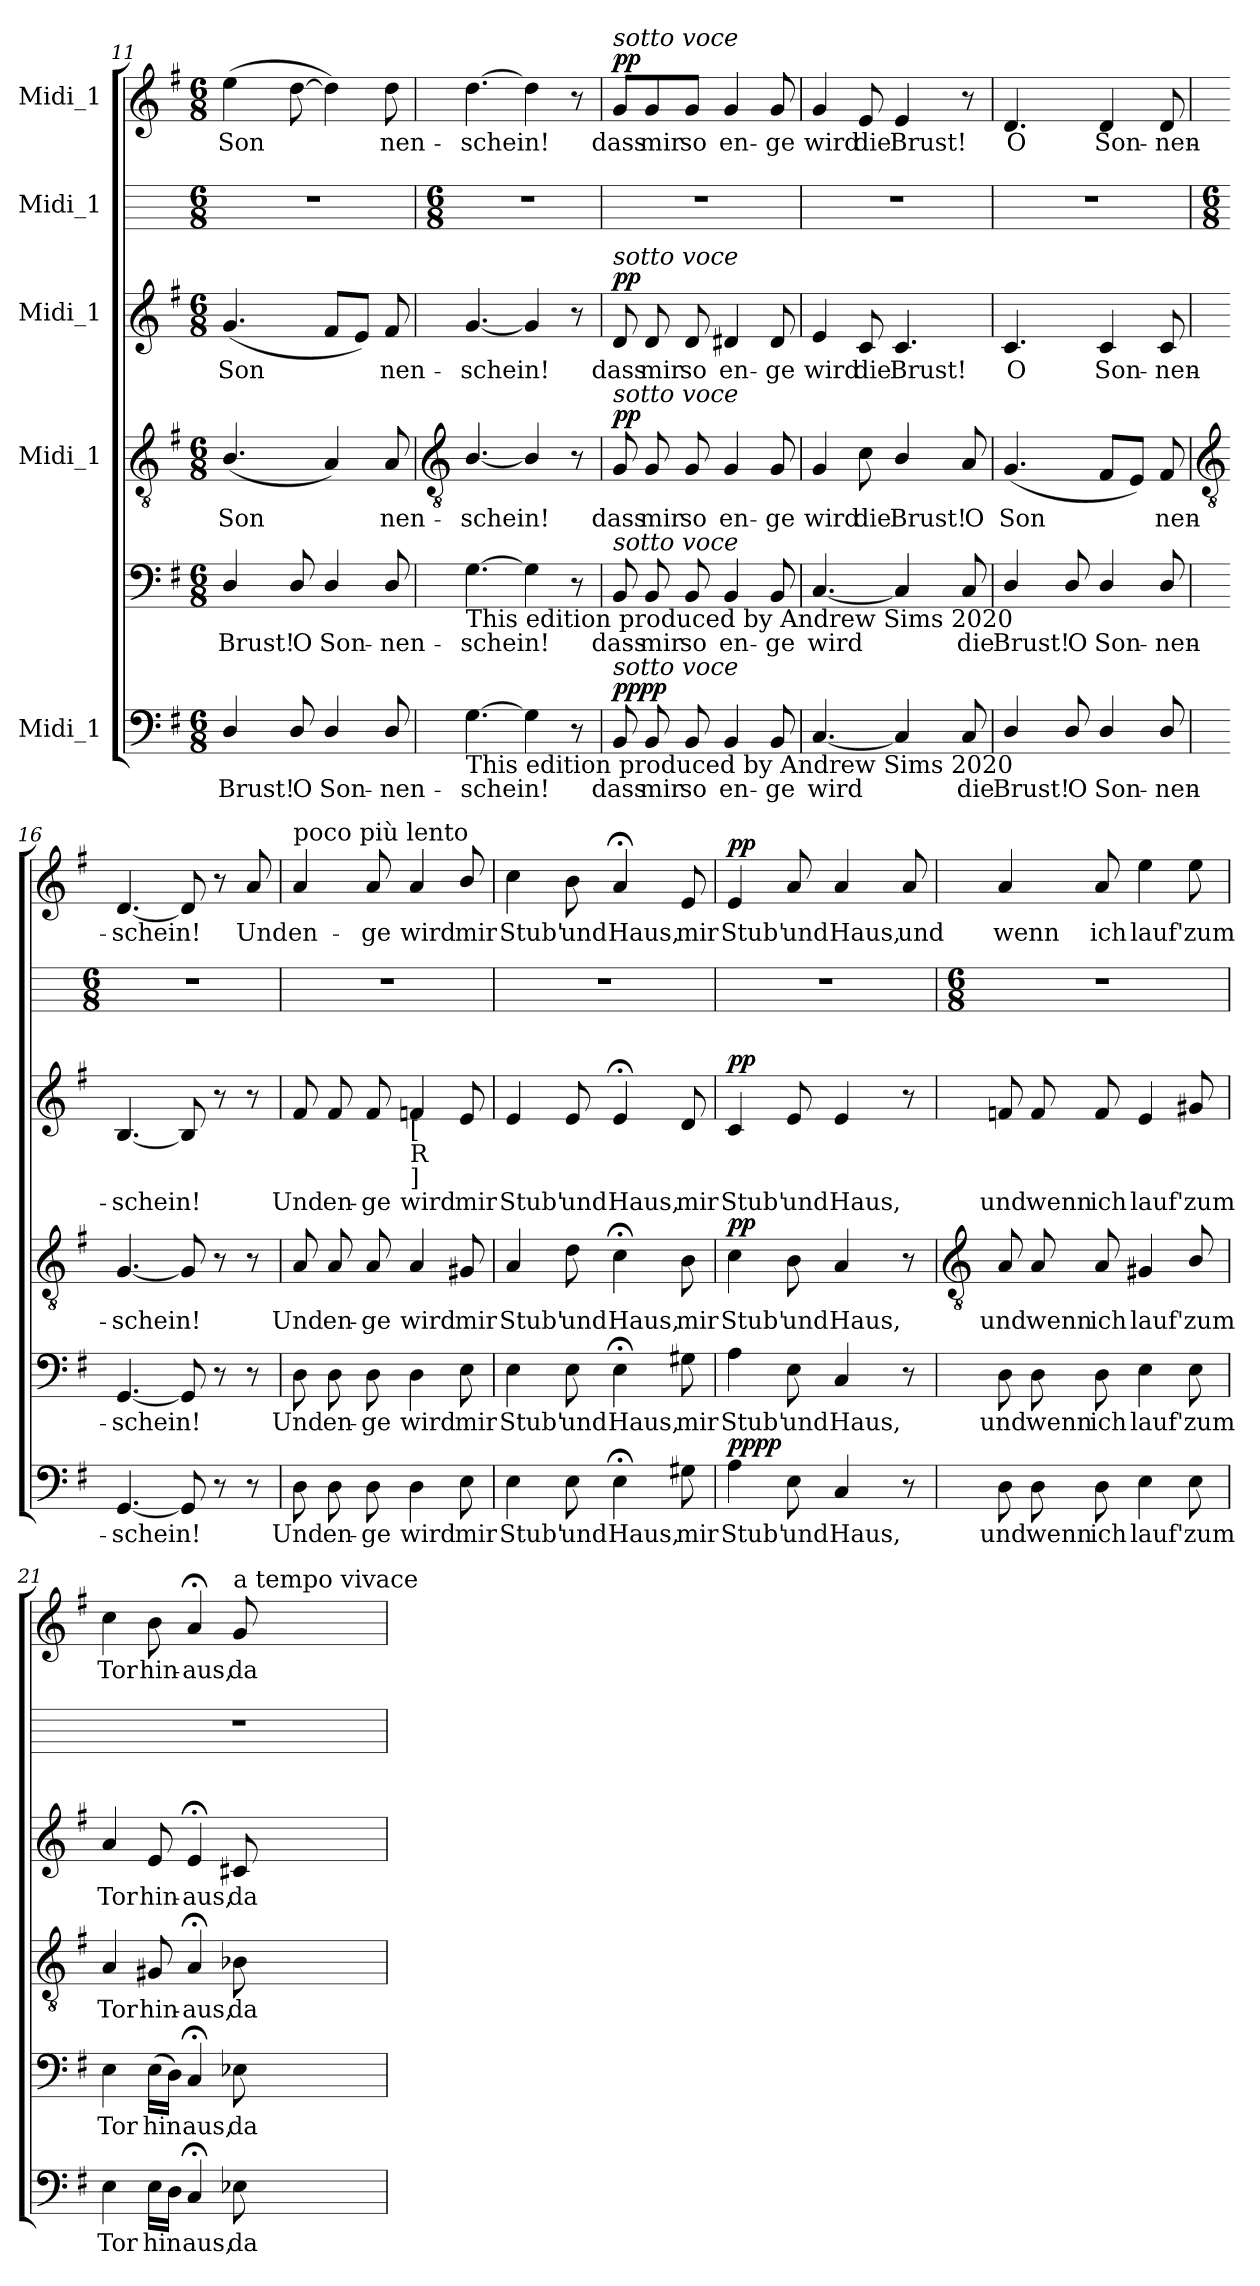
**kern	**text	**kern	**text	**dynam	**kern	**text	**dynam	**kern	**text	**dynam	**kern	**kern	**text	**dynam
*part5	*part5	*part5	*part5	*part5	*part4	*part4	*part4	*part3	*part3	*part3	*part2	*part1	*part1	*part1
*staff6	*staff6	*staff5	*staff5	*staff5/6	*staff4	*staff4	*staff4	*staff3	*staff3	*staff3	*staff2	*staff1	*staff1	*staff1
*I"Midi_1	*	*	*	*	*I"Midi_1	*	*	*I"Midi_1	*	*	*I"Midi_1	*I"Midi_1	*	*
*	*	*clefF4	*	*	*clefGv2	*	*	*clefG2	*	*	*	*clefG2	*	*
*k[f#]	*	*k[f#]	*	*	*k[f#]	*	*	*k[f#]	*	*	*	*k[f#]	*	*
*G:	*	*G:	*	*	*G:	*	*	*G:	*	*	*	*G:	*	*
*M6/8	*	*M6/8	*	*	*M6/8	*	*	*M6/8	*	*	*M6/8	*M6/8	*	*
=11	=11	=11	=11	=11	=11	=11	=11	=11	=11	=11	=11	=11	=11	=11
!	!LO:LY:b	!	!LO:LY:b	!	!	!LO:LY:b	!	!	!LO:LY:b	!	!	!	!LO:LY:b	!
4D/	Brust!	4D/	Brust!	.	(<4.B/	Son	.	(<4.g	Son	.	2.r	(>4ee	Son	.
!	!LO:LY:b	!	!LO:LY:b	!	!	!	!	!	!	!	!	!	!	!
8D/	O	8D/	O	.	.	.	.	.	.	.	.	[8dd	.	.
!	!LO:LY:b	!	!LO:LY:b	!	!	!	!	!	!	!	!	!	!	!
4D/	Son-	4D/	Son-	.	4A)	.	.	8f#L	.	.	.	4dd])	.	.
.	.	.	.	.	.	.	.	8eJ)	.	.	.	.	.	.
!	!LO:LY:b	!	!LO:LY:b	!	!	!LO:LY:b	!	!	!LO:LY:b	!	!	!	!LO:LY:b	!
8D/	-nen-	8D/	-nen-	.	8A	nen-	.	8f#	nen-	.	.	8dd	nen-	.
!!LO:LB:g=z
=12	=12	=12	=12	=12	=12	=12	=12	=12	=12	=12	=12	=12	=12	=12
*	*	*	*	*	*clefGv2	*	*	*	*	*	*	*	*	*
*	*	*	*	*	*	*	*	*	*	*	*M6/8	*	*	*
!	!	!LO:TX:b:t=This edition produced by Andrew Sims 2020	!	!	!	!	!	!	!	!	!	!	!	!
!LO:TX:b:t=This edition produced by Andrew Sims 2020	!	!	!	!	!	!	!	!	!	!	!	!	!	!
!	!LO:LY:b	!	!LO:LY:b	!	!	!LO:LY:b	!	!	!LO:LY:b	!	!	!	!LO:LY:b	!
[4.G	-schein!	[4.G	-schein!	.	[4.B/	-schein!	.	[4.g	-schein!	.	2.r	[4.dd	-schein!	.
4G]	.	4G]	.	.	4B/]	.	.	4g]	.	.	.	4dd]	.	.
8r	.	8r	.	.	8r	.	.	8r	.	.	.	8r	.	.
=13	=13	=13	=13	=13	=13	=13	=13	=13	=13	=13	=13	=13	=13	=13
!	!	!	!	!	!	!	!	!	!	!	!	!LO:TX:a:i:t=sotto voce	!	!
!	!	!	!	!	!	!	!	!LO:TX:a:i:t=sotto voce	!	!	!	!	!	!
!	!	!	!	!	!LO:TX:a:i:t=sotto voce	!	!	!	!	!	!	!	!	!
!	!	!LO:TX:a:i:t=sotto voce	!	!	!	!	!	!	!	!	!	!	!	!
!LO:TX:a:i:t=sotto voce	!	!	!	!	!	!	!	!	!	!	!	!	!	!
!	!LO:LY:b	!	!LO:LY:b	!LO:DY:a=2	!	!LO:LY:b	!	!	!LO:LY:b	!	!	!	!LO:LY:b	!
!	!	!	!	!LO:DY:n=1:a	!	!	!LO:DY:a	!	!	!LO:DY:a	!	!	!	!LO:DY:a
8BB	dass	8BB	dass	pp pp	8G	dass	pp	8d	dass	pp	2.r	8g/L	dass	pp
!	!LO:LY:b	!	!LO:LY:b	!	!	!LO:LY:b	!	!	!LO:LY:b	!	!	!	!LO:LY:b	!
8BB	mir	8BB	mir	.	8G	mir	.	8d	mir	.	.	8g/	mir	.
!	!LO:LY:b	!	!LO:LY:b	!	!	!LO:LY:b	!	!	!LO:LY:b	!	!	!	!LO:LY:b	!
8BB	so	8BB	so	.	8G	so	.	8d	so	.	.	8g/J	so	.
!	!LO:LY:b	!	!LO:LY:b	!	!	!LO:LY:b	!	!	!LO:LY:b	!	!	!	!LO:LY:b	!
4BB	en-	4BB	en-	.	4G	en-	.	4d#X	en-	.	.	4g	en-	.
!	!LO:LY:b	!	!LO:LY:b	!	!	!LO:LY:b	!	!	!LO:LY:b	!	!	!	!LO:LY:b	!
8BB	-ge	8BB	-ge	.	8G	-ge	.	8d#	-ge	.	.	8g	-ge	.
=14	=14	=14	=14	=14	=14	=14	=14	=14	=14	=14	=14	=14	=14	=14
!	!LO:LY:b	!	!LO:LY:b	!	!	!LO:LY:b	!	!	!LO:LY:b	!	!	!	!LO:LY:b	!
[4.C	wird	[4.C	wird	.	4G	wird	.	4e	wird	.	2.r	4g	wird	.
!	!	!	!	!	!	!LO:LY:b	!	!	!LO:LY:b	!	!	!	!LO:LY:b	!
.	.	.	.	.	8c	die	.	8c	die	.	.	8e	die	.
!	!	!	!	!	!	!LO:LY:b	!	!	!LO:LY:b	!	!	!	!LO:LY:b	!
4C]	.	4C]	.	.	4B/	Brust!	.	4.c	Brust!	.	.	4e	Brust!	.
!	!LO:LY:b	!	!LO:LY:b	!	!	!LO:LY:b	!	!	!	!	!	!	!	!
8C	die	8C	die	.	8A	O	.	.	.	.	.	8r	.	.
=15	=15	=15	=15	=15	=15	=15	=15	=15	=15	=15	=15	=15	=15	=15
!	!LO:LY:b	!	!LO:LY:b	!	!	!LO:LY:b	!	!	!LO:LY:b	!	!	!	!LO:LY:b	!
4D/	Brust!	4D/	Brust!	.	(<4.G	Son	.	4.c	O	.	2.r	4.d	O	.
!	!LO:LY:b	!	!LO:LY:b	!	!	!	!	!	!	!	!	!	!	!
8D/	O	8D/	O	.	.	.	.	.	.	.	.	.	.	.
!	!LO:LY:b	!	!LO:LY:b	!	!	!	!	!	!LO:LY:b	!	!	!	!LO:LY:b	!
4D/	Son-	4D/	Son-	.	8F#L	.	.	4c	Son-	.	.	4d	Son-	.
.	.	.	.	.	8EJ)	.	.	.	.	.	.	.	.	.
!	!LO:LY:b	!	!LO:LY:b	!	!	!LO:LY:b	!	!	!LO:LY:b	!	!	!	!LO:LY:b	!
8D/	-nen-	8D/	-nen-	.	8F#	nen-	.	8c	-nen-	.	.	8d	-nen-	.
!!LO:LB:g=z
=16	=16	=16	=16	=16	=16	=16	=16	=16	=16	=16	=16	=16	=16	=16
*	*	*	*	*	*clefGv2	*	*	*	*	*	*	*	*	*
*	*	*	*	*	*	*	*	*	*	*	*M6/8	*	*	*
!	!LO:LY:b	!	!LO:LY:b	!	!	!LO:LY:b	!	!	!LO:LY:b	!	!	!	!LO:LY:b	!
[4.GG	-schein!	[4.GG	-schein!	.	[4.G	-schein!	.	[4.B	-schein!	.	2.r	[4.d	-schein!	.
8GG]	.	8GG]	.	.	8G]	.	.	8B]	.	.	.	8d]	.	.
8r	.	8r	.	.	8r	.	.	8r	.	.	.	8r	.	.
!	!	!	!	!	!	!	!	!	!	!	!	!	!LO:LY:b	!
8r	.	8r	.	.	8r	.	.	8r	.	.	.	8a	Und	.
=17	=17	=17	=17	=17	=17	=17	=17	=17	=17	=17	=17	=17	=17	=17
!	!	!	!	!	!	!	!	!	!	!	!	!LO:TX:a:t=poco più lento	!	!
!	!LO:LY:b	!	!LO:LY:b	!	!	!LO:LY:b	!	!	!LO:LY:b	!	!	!	!LO:LY:b	!
8D	Und	8D	Und	.	8A	Und	.	8f#	Und	.	2.r	4a	en-	.
!	!LO:LY:b	!	!LO:LY:b	!	!	!LO:LY:b	!	!	!LO:LY:b	!	!	!	!	!
8D	en-	8D	en-	.	8A	en-	.	8f#	en-	.	.	.	.	.
!	!LO:LY:b	!	!LO:LY:b	!	!	!LO:LY:b	!	!	!LO:LY:b	!	!	!	!LO:LY:b	!
8D	-ge	8D	-ge	.	8A	-ge	.	8f#	-ge	.	.	8a	-ge	.
!	!	!	!	!	!	!	!	!LO:TX:b:t=[	!	!	!	!	!	!
!	!	!	!	!	!	!	!	!LO:TX:b:t=R	!	!	!	!	!	!
!	!	!	!	!	!	!	!	!LO:TX:b:t=]	!	!	!	!	!	!
!	!LO:LY:b	!	!LO:LY:b	!	!	!LO:LY:b	!	!	!LO:LY:b	!	!	!	!LO:LY:b	!
4D	wird	4D	wird	.	4A	wird	.	4f	wird	.	.	4a	wird	.
!	!LO:LY:b	!	!LO:LY:b	!	!	!LO:LY:b	!	!	!LO:LY:b	!	!	!	!LO:LY:b	!
8E	mir	8E	mir	.	8G#X	mir	.	8e	mir	.	.	8b/	mir	.
=18	=18	=18	=18	=18	=18	=18	=18	=18	=18	=18	=18	=18	=18	=18
!	!LO:LY:b	!	!LO:LY:b	!	!	!LO:LY:b	!	!	!LO:LY:b	!	!	!	!LO:LY:b	!
4E	Stub'	4E	Stub'	.	4A	Stub'	.	4e	Stub'	.	2.r	4cc	Stub'	.
!	!LO:LY:b	!	!LO:LY:b	!	!	!LO:LY:b	!	!	!LO:LY:b	!	!	!	!LO:LY:b	!
8E	und	8E	und	.	8d	und	.	8e	und	.	.	8b	und	.
!	!LO:LY:b	!	!LO:LY:b	!	!	!LO:LY:b	!	!	!LO:LY:b	!	!	!	!LO:LY:b	!
4E;<	Haus,	4E;<	Haus,	.	4c;<	Haus,	.	4e;<	Haus,	.	.	4a;<	Haus,	.
!	!LO:LY:b	!	!LO:LY:b	!	!	!LO:LY:b	!	!	!LO:LY:b	!	!	!	!LO:LY:b	!
8G#X	mir	8G#X	mir	.	8B	mir	.	8d	mir	.	.	8e	mir	.
=19	=19	=19	=19	=19	=19	=19	=19	=19	=19	=19	=19	=19	=19	=19
!	!LO:LY:b	!	!LO:LY:b	!LO:DY:a=2	!	!LO:LY:b	!	!	!LO:LY:b	!	!	!	!LO:LY:b	!
!	!	!	!	!LO:DY:n=1:a	!	!	!LO:DY:a	!	!	!LO:DY:a	!	!	!	!LO:DY:a
4A	Stub'	4A	Stub'	pp pp	4c	Stub'	pp	4c	Stub'	pp	2.r	4e	Stub'	pp
!	!LO:LY:b	!	!LO:LY:b	!	!	!LO:LY:b	!	!	!LO:LY:b	!	!	!	!LO:LY:b	!
8E	und	8E	und	.	8B	und	.	8e	und	.	.	8a	und	.
!	!LO:LY:b	!	!LO:LY:b	!	!	!LO:LY:b	!	!	!LO:LY:b	!	!	!	!LO:LY:b	!
4C	Haus,	4C	Haus,	.	4A	Haus,	.	4e	Haus,	.	.	4a	Haus,	.
!	!	!	!	!	!	!	!	!	!	!	!	!	!LO:LY:b	!
8r	.	8r	.	.	8r	.	.	8r	.	.	.	8a	und	.
!!LO:LB:g=z
=20	=20	=20	=20	=20	=20	=20	=20	=20	=20	=20	=20	=20	=20	=20
*	*	*	*	*	*clefGv2	*	*	*	*	*	*	*	*	*
*	*	*	*	*	*	*	*	*	*	*	*M6/8	*	*	*
!	!LO:LY:b	!	!LO:LY:b	!	!	!LO:LY:b	!	!	!LO:LY:b	!	!	!	!LO:LY:b	!
8D	und	8D	und	.	8A	und	.	8fn	und	.	2.r	4a	wenn	.
!	!LO:LY:b	!	!LO:LY:b	!	!	!LO:LY:b	!	!	!LO:LY:b	!	!	!	!	!
8D	wenn	8D	wenn	.	8A	wenn	.	8f	wenn	.	.	.	.	.
!	!LO:LY:b	!	!LO:LY:b	!	!	!LO:LY:b	!	!	!LO:LY:b	!	!	!	!LO:LY:b	!
8D	ich	8D	ich	.	8A	ich	.	8f	ich	.	.	8a	ich	.
!	!LO:LY:b	!	!LO:LY:b	!	!	!LO:LY:b	!	!	!LO:LY:b	!	!	!	!LO:LY:b	!
4E	lauf'	4E	lauf'	.	4G#X	lauf'	.	4e	lauf'	.	.	4ee	lauf'	.
!	!LO:LY:b	!	!LO:LY:b	!	!	!LO:LY:b	!	!	!LO:LY:b	!	!	!	!LO:LY:b	!
8E	zum	8E	zum	.	8B/	zum	.	8g#X	zum	.	.	8ee	zum	.
=21	=21	=21	=21	=21	=21	=21	=21	=21	=21	=21	=21	=21	=21	=21
!	!LO:LY:b	!	!LO:LY:b	!	!	!LO:LY:b	!	!	!LO:LY:b	!	!	!	!LO:LY:b	!
4E	Tor	4E	Tor	.	4A	Tor	.	4a	Tor	.	2.r	4cc	Tor	.
!	!LO:LY:b	!	!LO:LY:b	!	!	!LO:LY:b	!	!	!LO:LY:b	!	!	!	!LO:LY:b	!
16ELL	hin	(>16ELL	hin	.	8G#X	hin-	.	8e	hin-	.	.	8b	hin-	.
16DJJ	.	16DJJ)	.	.	.	.	.	.	.	.	.	.	.	.
!	!LO:LY:b	!	!LO:LY:b	!	!	!LO:LY:b	!	!	!LO:LY:b	!	!	!	!LO:LY:b	!
4C;<	aus,	4C;<	aus,	.	4A;<	-aus,	.	4e;<	-aus,	.	.	4a;<	-aus,	.
!	!	!	!	!	!	!	!	!	!	!	!	!LO:TX:a:t=a tempo vivace	!	!
!	!LO:LY:b	!	!LO:LY:b	!	!	!LO:LY:b	!	!	!LO:LY:b	!	!	!	!LO:LY:b	!
8E-X	da	8E-X	da	.	8B-X	da	.	8c#X	da	.	.	8g	da	.
=	=	=	=	=	=	=	=	=	=	=	=	=	=	=
*-	*-	*-	*-	*-	*-	*-	*-	*-	*-	*-	*-	*-	*-	*-
